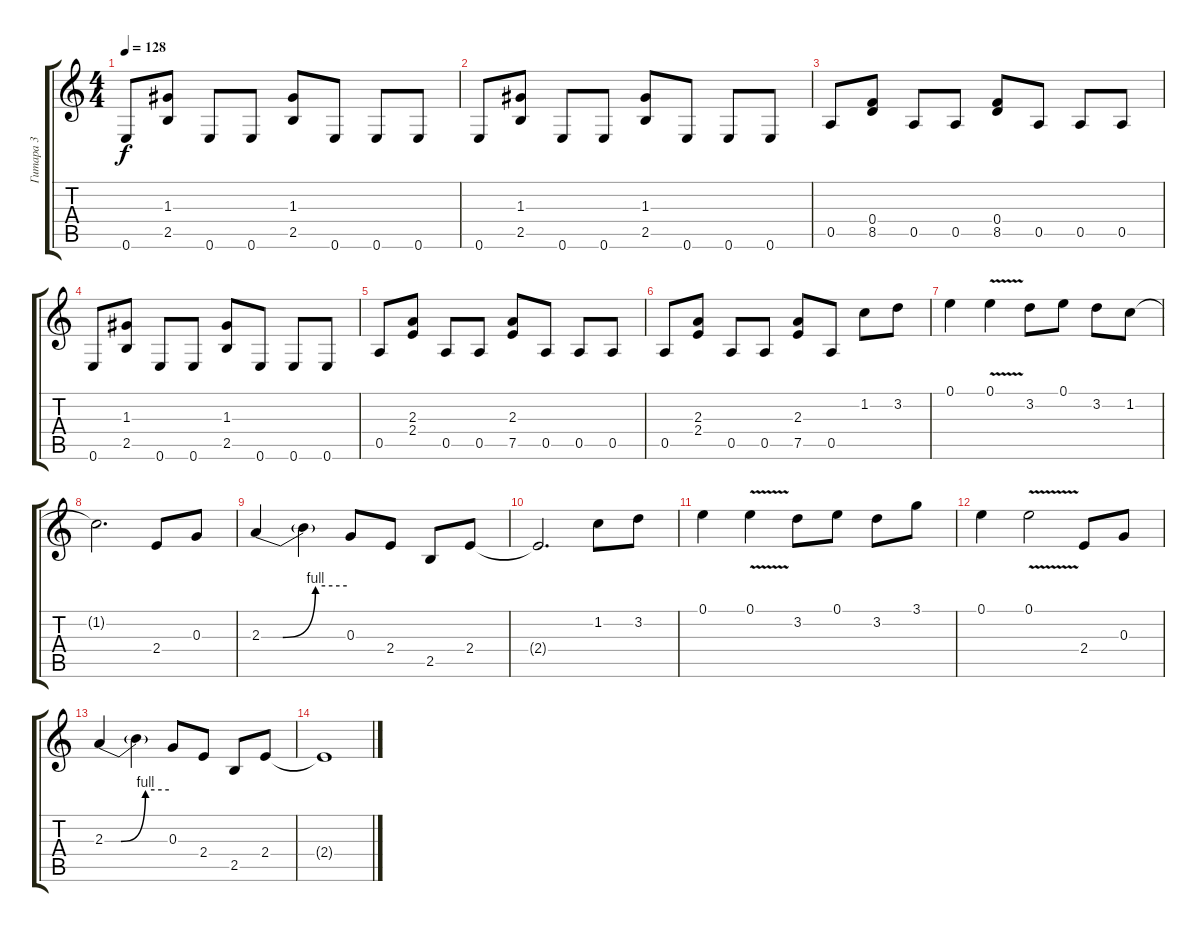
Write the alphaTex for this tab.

\track ("Гитара 3" "Гитара 3") {instrument distortionguitar}
\staff {score tabs}
\tuning (E4 B3 G3 D3 A2 E2) {hide}
\ts (4 4)
\tempo 128
\clef g2
\ks c
0.6.8{dy f} (1.3 2.5).8 0.6.8 0.6.8 (1.3 2.5).8 0.6.8 0.6.8 0.6.8 |
0.6.8 (1.3 2.5).8 0.6.8 0.6.8 (1.3 2.5).8 0.6.8 0.6.8 0.6.8 |
0.5.8 (0.4 8.5).8 0.5.8 0.5.8 (0.4 8.5).8 0.5.8 0.5.8 0.5.8 |
0.6.8 (1.3 2.5).8 0.6.8 0.6.8 (1.3 2.5).8 0.6.8 0.6.8 0.6.8 |
0.5.8 (2.3 2.4).8 0.5.8 0.5.8 (2.3 7.5).8 0.5.8 0.5.8 0.5.8 |
0.5.8 (2.3 2.4).8 0.5.8 0.5.8 (2.3 7.5).8 0.5.8 1.2.8{volume 15} 3.2.8 |
0.1.4 0.1{v}.4 3.2.8 0.1.8 3.2.8 1.2.8 |
1.2{t}.2{d} 2.4.8 0.3.8 |
2.3{be (custom 0 0 15 0 38 4 60 4)}.4 2.3{t}.4 0.3.8 2.4.8 2.5.8 2.4.8 |
2.4{t}.2{d} 1.2.8 3.2.8 |
0.1.4 0.1{v}.4 3.2.8 0.1.8 3.2.8 3.1.8 |
0.1.4 0.1{v}.2 2.4.8 0.3.8 |
2.3{be (custom 0 0 15 0 38 4 60 4)}.4 2.3{t}.4 0.3.8 2.4.8 2.5.8 2.4.8 |
2.4{t}.1
